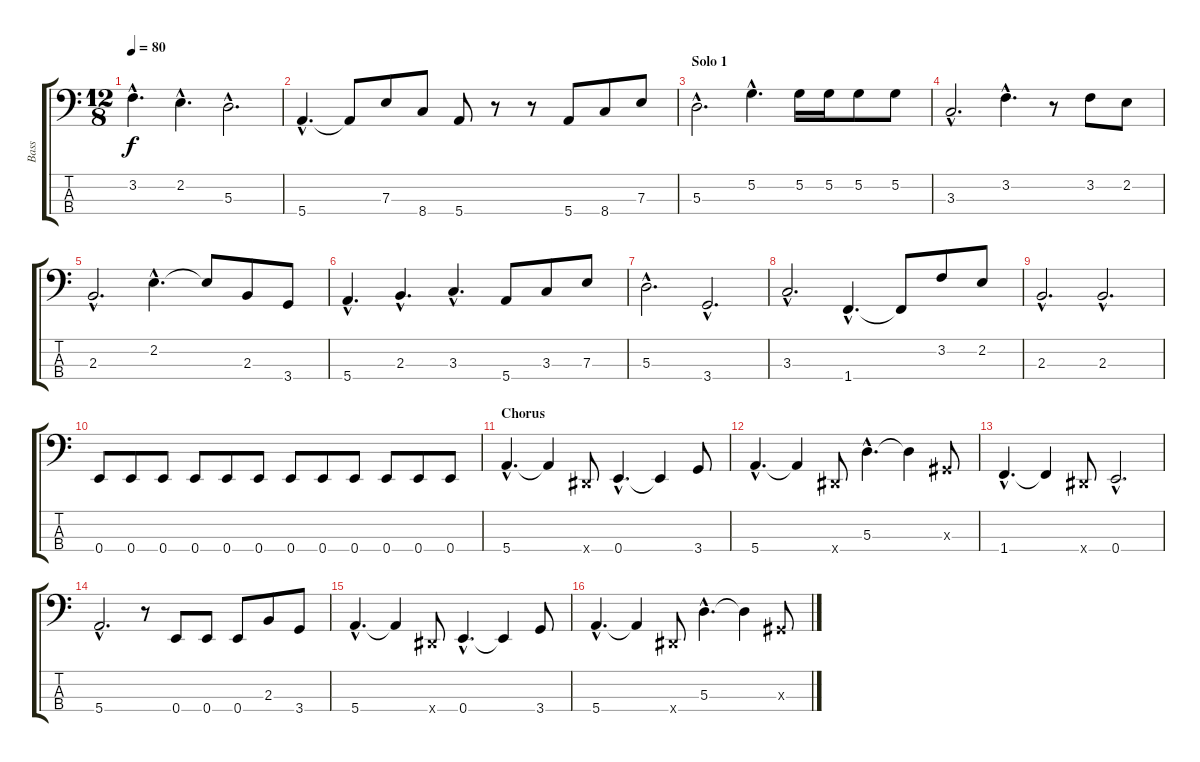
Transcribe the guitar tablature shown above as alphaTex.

\track ("Bass" "Bass") {instrument electricbassfinger}
\staff {score tabs}
\tuning (G2 D2 A1 E1) {hide}
\ts (12 8)
\tempo 80
\clef f4
\ks c
3.2{hac}.4{d dy f} 2.2{hac}.4{d} 5.3{hac}.2{d} |
5.4{hac}.4{d} 5.4{t}.8 7.3.8 8.4.8 5.4.8 r.8 r.8 5.4.8 8.4.8 7.3.8 |
\section ("" "Solo 1")
5.3{hac}.2{d} 5.2{hac}.4{d} 5.2.16 5.2.16 5.2.8 5.2.8 |
3.3{hac}.2{d} 3.2{hac}.4{d} r.8 3.2.8 2.2.8 |
2.3{hac}.2{d} 2.2{hac}.4{d} 2.2{t}.8 2.3.8 3.4.8 |
5.4{hac}.4{d} 2.3{hac}.4{d} 3.3{hac}.4{d} 5.4.8 3.3.8 7.3.8 |
5.3{hac}.2{d} 3.4{hac}.2{d} |
3.3{hac}.2{d} 1.4{hac}.4{d} 1.4{t}.8 3.2.8 2.2.8 |
2.3{hac}.2{d} 2.3{hac}.2{d} |
0.4.8 0.4.8 0.4.8 0.4.8 0.4.8 0.4.8 0.4.8 0.4.8 0.4.8 0.4.8 0.4.8 0.4.8 |
\section ("" "Chorus")
5.4{hac}.4{d} 5.4{t}.4 -1.4{x}.8 0.4{hac}.4{d} 0.4{t}.4 3.4.8 |
5.4{hac}.4{d} 5.4{t}.4 -1.4{x}.8 5.3{hac}.4{d} 5.3{t}.4 -1.3{x}.8 |
1.4{hac}.4{d} 1.4{t}.4 -1.4{x}.8 0.4{hac}.2{d} |
5.4{hac}.2{d} r.8 0.4.8 0.4.8 0.4.8 2.3.8 3.4.8 |
5.4{hac}.4{d} 5.4{t}.4 -1.4{x}.8 0.4{hac}.4{d} 0.4{t}.4 3.4.8 |
5.4{hac}.4{d} 5.4{t}.4 -1.4{x}.8 5.3{hac}.4{d} 5.3{t}.4 -1.3{x}.8
